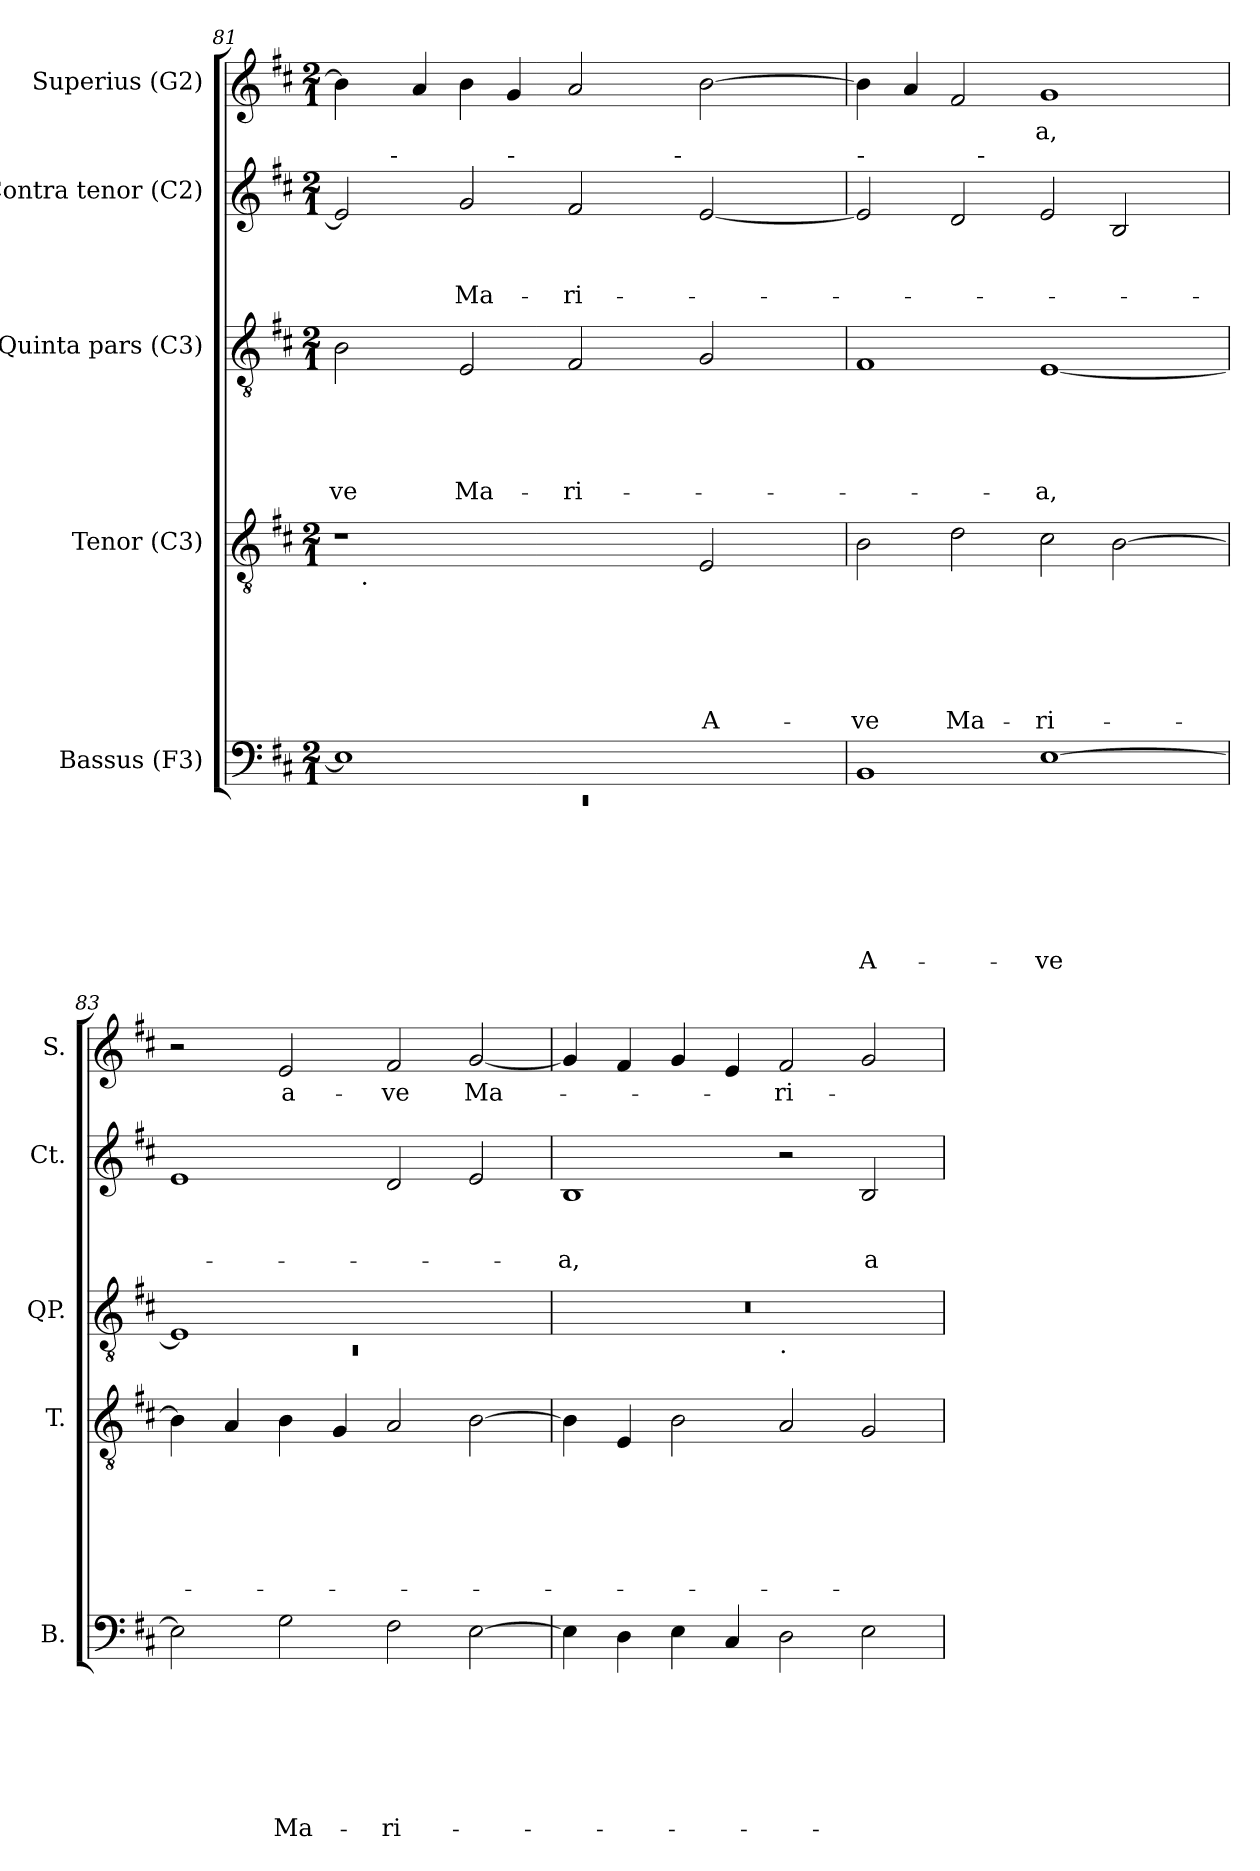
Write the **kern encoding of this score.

**kern	**text	**text	**text	**text	**text	**text	**text	**kern	**text	**text	**text	**text	**text	**text	**kern	**text	**text	**text	**text	**text	**kern	**text	**text	**text	**kern	**text
*part5	*part5	*part5	*part5	*part5	*part5	*part5	*part5	*part4	*part4	*part4	*part4	*part4	*part4	*part4	*part3	*part3	*part3	*part3	*part3	*part3	*part2	*part2	*part2	*part2	*part1	*part1
*staff5	*staff5	*staff5	*staff5	*staff5	*staff5	*staff5	*staff5	*staff4	*staff4	*staff4	*staff4	*staff4	*staff4	*staff4	*staff3	*staff3	*staff3	*staff3	*staff3	*staff3	*staff2	*staff2	*staff2	*staff2	*staff1	*staff1
*I"Bassus (F3)	*	*	*	*	*	*	*	*I"Tenor (C3)	*	*	*	*	*	*	*I"Quinta pars (C3)	*	*	*	*	*	*I"Contra tenor (C2)	*	*	*	*I"Superius (G2)	*
*I'B.	*	*	*	*	*	*	*	*I'T.	*	*	*	*	*	*	*I'QP.	*	*	*	*	*	*I'Ct.	*	*	*	*I'S.	*
!!LO:LB:g=z
*clefF4	*	*	*	*	*	*	*	*clefGv2	*	*	*	*	*	*	*clefGv2	*	*	*	*	*	*clefG2	*	*	*	*clefG2	*
*k[f#c#]	*	*	*	*	*	*	*	*k[f#c#]	*	*	*	*	*	*	*k[f#c#]	*	*	*	*	*	*k[f#c#]	*	*	*	*k[f#c#]	*
*D:	*	*	*	*	*	*	*	*D:	*	*	*	*	*	*	*D:	*	*	*	*	*	*D:	*	*	*	*D:	*
*M2/1	*	*	*	*	*	*	*	*M2/1	*	*	*	*	*	*	*M2/1	*	*	*	*	*	*M2/1	*	*	*	*M2/1	*
=81	=81	=81	=81	=81	=81	=81	=81	=81	=81	=81	=81	=81	=81	=81	=81	=81	=81	=81	=81	=81	=81	=81	=81	=81	=81	=81
*^	*	*	*	*	*	*	*	*	*	*	*	*	*	*	*	*	*	*	*	*	*	*	*	*	*	*
!	!LO:N:vis=1	!	!	!	!	!	!	!	!	!	!	!	!	!	!	!	!	!	!	!	!LO:LY:b	!	!	!	!	!	!
*	*	*	*	*	*	*	*	*	*^	*	*	*	*	*	*	*	*	*	*	*	*	*^	*	*	*	*	*
*	*	*	*	*	*	*	*	*	*	*	*	*	*	*	*	*	*	*	*	*	*	*	*	*^	*	*	*	*	*
*	*	*	*	*	*	*	*	*	*	*	*	*	*	*	*	*	*	*	*	*	*	*	*	*	*^	*	*	*	*	*
1E]	0rEE	.	.	.	.	.	.	.	1r	16.ryy	.	.	.	.	.	.	2B\	.	.	.	.	-ve	2e/]	6ryy	2.ryy	1ryy	.	.	.	4b\]	.
!	!	!	!	!	!	!	!	!	!	!LO:TX:b:t=.	!	!	!	!	!	!	!	!	!	!	!	!	!	!	!	!	!	!	!	!	!
.	.	.	.	.	.	.	.	.	.	1ryy	.	.	.	.	.	.	.	.	.	.	.	.	.	.	.	.	.	.	.	.	.
.	.	.	.	.	.	.	.	.	.	.	.	.	.	.	.	.	.	.	.	.	.	.	.	96ryy	.	.	.	.	.	.	.
!	!	!	!	!	!	!	!	!	!	!	!	!	!	!	!	!	!	!	!	!	!	!	!	!LO:TX:a:t=-	!	!	!	!	!	!	!
.	.	.	.	.	.	.	.	.	.	.	.	.	.	.	.	.	.	.	.	.	.	.	.	3%2ryy	.	.	.	.	.	.	.
.	.	.	.	.	.	.	.	.	.	.	.	.	.	.	.	.	.	.	.	.	.	.	.	.	.	.	.	.	.	4a/	.
!	!	!	!	!	!	!	!	!	!	!	!	!	!	!	!	!	!	!	!	!	!	!LO:LY:b	!	!	!	!	!	!	!LO:LY:b	!	!
.	.	.	.	.	.	.	.	.	.	.	.	.	.	.	.	.	2E/	.	.	.	.	Ma-	2g/	.	.	.	.	.	Ma-	4b\	.
!	!	!	!	!	!	!	!	!	!	!	!	!	!	!	!	!	!	!	!	!	!	!	!	!	!LO:TX:a:t=-	!	!	!	!	!	!
.	.	.	.	.	.	.	.	.	.	.	.	.	.	.	.	.	.	.	.	.	.	.	.	.	1ryy	.	.	.	.	4g/	.
.	.	.	.	.	.	.	.	.	.	.	.	.	.	.	.	.	.	.	.	.	.	.	.	3%2ryy	.	.	.	.	.	.	.
!	!	!	!	!	!	!	!	!	!	!	!	!	!	!	!	!	!	!	!	!	!	!LO:LY:b	!	!	!	!	!	!	!LO:LY:b	!	!
1ryy	.	.	.	.	.	.	.	.	2ryy	.	.	.	.	.	.	.	2F#/	.	.	.	.	-ri-	2f#/	.	.	4ryy	.	.	-ri-	2a/	.
.	.	.	.	.	.	.	.	.	.	2ryy	.	.	.	.	.	.	.	.	.	.	.	.	.	.	.	.	.	.	.	.	.
.	.	.	.	.	.	.	.	.	.	.	.	.	.	.	.	.	.	.	.	.	.	.	.	.	.	8ryy	.	.	.	.	.
.	.	.	.	.	.	.	.	.	.	.	.	.	.	.	.	.	.	.	.	.	.	.	.	.	.	32ryy	.	.	.	.	.
!	!	!	!	!	!	!	!	!	!	!	!	!	!	!	!	!	!	!	!	!	!	!	!	!	!	!LO:TX:a:t=-	!	!	!	!	!
.	.	.	.	.	.	.	.	.	.	.	.	.	.	.	.	.	.	.	.	.	.	.	.	.	.	2ryy	.	.	.	.	.
!	!	!	!	!	!	!	!	!	!	!	!	!	!	!	!	!LO:LY:b	!	!	!	!	!	!	!	!	!	!	!	!	!	!	!
.	.	.	.	.	.	.	.	.	2E/	.	.	.	.	.	.	-A-	2G/	.	.	.	.	.	[<2e/	.	.	.	.	.	.	[>2b\	.
.	.	.	.	.	.	.	.	.	.	.	.	.	.	.	.	.	.	.	.	.	.	.	.	3ryy	.	.	.	.	.	.	.
.	.	.	.	.	.	.	.	.	.	4ryy	.	.	.	.	.	.	.	.	.	.	.	.	.	.	.	.	.	.	.	.	.
.	.	.	.	.	.	.	.	.	.	.	.	.	.	.	.	.	.	.	.	.	.	.	.	.	4ryy	.	.	.	.	.	.
.	.	.	.	.	.	.	.	.	.	8ryy	.	.	.	.	.	.	.	.	.	.	.	.	.	12...ryy	.	.	.	.	.	.	.
.	.	.	.	.	.	.	.	.	.	.	.	.	.	.	.	.	.	.	.	.	.	.	.	.	.	16.ryy	.	.	.	.	.
.	.	.	.	.	.	.	.	.	.	32ryy	.	.	.	.	.	.	.	.	.	.	.	.	.	.	.	.	.	.	.	.	.
=82	=82	=82	=82	=82	=82	=82	=82	=82	=82	=82	=82	=82	=82	=82	=82	=82	=82	=82	=82	=82	=82	=82	=82	=82	=82	=82	=82	=82	=82	=82	=82
!	!	!	!	!	!	!	!	!	!	!	!	!	!	!	!	!	!	!	!	!	!	!	!LO:TX:a:t=-	!	!	!	!	!	!	!	!
!	!	!	!	!	!	!	!	!LO:LY:b	!	!	!	!	!	!	!	!LO:LY:b	!	!	!	!	!	!	!	!	!	!	!	!	!	!	!
*v	*v	*	*	*	*	*	*	*	*	*	*	*	*	*	*	*	*	*	*	*	*	*	*	*v	*v	*v	*	*	*	*	*
*	*	*	*	*	*	*	*	*v	*v	*	*	*	*	*	*	*	*	*	*	*	*	*	*	*	*	*	*	*
1BB	.	.	.	.	.	.	A-	2B\	.	.	.	.	.	-ve	1F#	.	.	.	.	.	2e/]	2ryy	.	.	.	4b\]	.
.	.	.	.	.	.	.	.	.	.	.	.	.	.	.	.	.	.	.	.	.	.	.	.	.	.	4a/	.
!	!	!	!	!	!	!	!	!	!	!	!	!	!	!LO:LY:b	!	!	!	!	!	!	!	!	!	!	!	!	!
.	.	.	.	.	.	.	.	2d\	.	.	.	.	.	Ma-	.	.	.	.	.	.	2d/	16.ryy	.	.	.	2f#/	.
!	!	!	!	!	!	!	!	!	!	!	!	!	!	!	!	!	!	!	!	!	!	!LO:TX:a:t=-	!	!	!	!	!
.	.	.	.	.	.	.	.	.	.	.	.	.	.	.	.	.	.	.	.	.	.	1ryy	.	.	.	.	.
!	!	!	!	!	!	!	!LO:LY:b	!	!	!	!	!	!	!LO:LY:b	!	!	!	!	!	!LO:LY:b	!	!	!	!	!	!	!LO:LY:b
[>1E	.	.	.	.	.	.	-ve	2c#\	.	.	.	.	.	-ri-	[<1E	.	.	.	.	-a,	2e/	.	.	.	.	1g	-a,
.	.	.	.	.	.	.	.	[>2B\	.	.	.	.	.	.	.	.	.	.	.	.	2B/	.	.	.	.	.	.
.	.	.	.	.	.	.	.	.	.	.	.	.	.	.	.	.	.	.	.	.	.	4ryy	.	.	.	.	.
.	.	.	.	.	.	.	.	.	.	.	.	.	.	.	.	.	.	.	.	.	.	8ryy	.	.	.	.	.
.	.	.	.	.	.	.	.	.	.	.	.	.	.	.	.	.	.	.	.	.	.	32ryy	.	.	.	.	.
=83	=83	=83	=83	=83	=83	=83	=83	=83	=83	=83	=83	=83	=83	=83	=83	=83	=83	=83	=83	=83	=83	=83	=83	=83	=83	=83	=83
*	*	*	*	*	*	*	*	*	*	*	*	*	*	*	*^	*	*	*	*	*	*	*	*	*	*	*	*
!	!	!	!	!	!	!	!	!	!	!	!	!	!	!	!	!LO:N:vis=1	!	!	!	!	!	!	!	!	!	!	!	!
*	*	*	*	*	*	*	*	*	*	*	*	*	*	*	*	*	*	*	*	*	*	*v	*v	*	*	*	*	*
2E\]	.	.	.	.	.	.	.	4B\]	.	.	.	.	.	.	1E]	0rC	.	.	.	.	.	1e	.	.	.	2r	.
.	.	.	.	.	.	.	.	4A/	.	.	.	.	.	.	.	.	.	.	.	.	.	.	.	.	.	.	.
!	!	!	!	!	!	!	!LO:LY:b	!	!	!	!	!	!	!	!	!	!	!	!	!	!	!	!	!	!	!	!LO:LY:b
2G\	.	.	.	.	.	.	Ma-	4B\	.	.	.	.	.	.	.	.	.	.	.	.	.	.	.	.	.	2e/	a-
.	.	.	.	.	.	.	.	4G/	.	.	.	.	.	.	.	.	.	.	.	.	.	.	.	.	.	.	.
!	!	!	!	!	!	!	!LO:LY:b	!	!	!	!	!	!	!	!	!	!	!	!	!	!	!	!	!	!	!	!LO:LY:b
2F#\	.	.	.	.	.	.	-ri-	2A/	.	.	.	.	.	.	1ryy	.	.	.	.	.	.	2d/	.	.	.	2f#/	-ve
!	!	!	!	!	!	!	!	!	!	!	!	!	!	!	!	!	!	!	!	!	!	!	!	!	!	!	!LO:LY:b
[>2E\	.	.	.	.	.	.	.	[>2B\	.	.	.	.	.	.	.	.	.	.	.	.	.	2e/	.	.	.	[<2g/	Ma-
=84	=84	=84	=84	=84	=84	=84	=84	=84	=84	=84	=84	=84	=84	=84	=84	=84	=84	=84	=84	=84	=84	=84	=84	=84	=84	=84	=84
!	!	!	!	!	!	!	!	!	!	!	!	!	!	!	!	!	!	!	!	!	!	!	!	!	!LO:LY:b	!	!
4E\]	.	.	.	.	.	.	.	4B\]	.	.	.	.	.	.	0r	1ryy	.	.	.	.	.	1B	.	.	-a,	4g/]	.
4D\	.	.	.	.	.	.	.	4E/	.	.	.	.	.	.	.	.	.	.	.	.	.	.	.	.	.	4f#/	.
4E\	.	.	.	.	.	.	.	2B\	.	.	.	.	.	.	.	.	.	.	.	.	.	.	.	.	.	4g/	.
4C#/	.	.	.	.	.	.	.	.	.	.	.	.	.	.	.	.	.	.	.	.	.	.	.	.	.	4e/	.
!	!	!	!	!	!	!	!	!	!	!	!	!	!	!	!	!LO:TX:b:t=.	!	!	!	!	!	!	!	!	!	!	!
!	!	!	!	!	!	!	!	!	!	!	!	!	!	!	!	!	!	!	!	!	!	!	!	!	!	!	!LO:LY:b
2D\	.	.	.	.	.	.	.	2A/	.	.	.	.	.	.	.	1ryy	.	.	.	.	.	2r	.	.	.	2f#/	-ri-
!	!	!	!	!	!	!	!	!	!	!	!	!	!	!	!	!	!	!	!	!	!	!	!	!	!LO:LY:b	!	!
2E\	.	.	.	.	.	.	.	2G/	.	.	.	.	.	.	.	.	.	.	.	.	.	2B/	.	.	a-	2g/	.
*	*	*	*	*	*	*	*	*	*	*	*	*	*	*	*v	*v	*	*	*	*	*	*	*	*	*	*	*
=	=	=	=	=	=	=	=	=	=	=	=	=	=	=	=	=	=	=	=	=	=	=	=	=	=	=
*-	*-	*-	*-	*-	*-	*-	*-	*-	*-	*-	*-	*-	*-	*-	*-	*-	*-	*-	*-	*-	*-	*-	*-	*-	*-	*-
